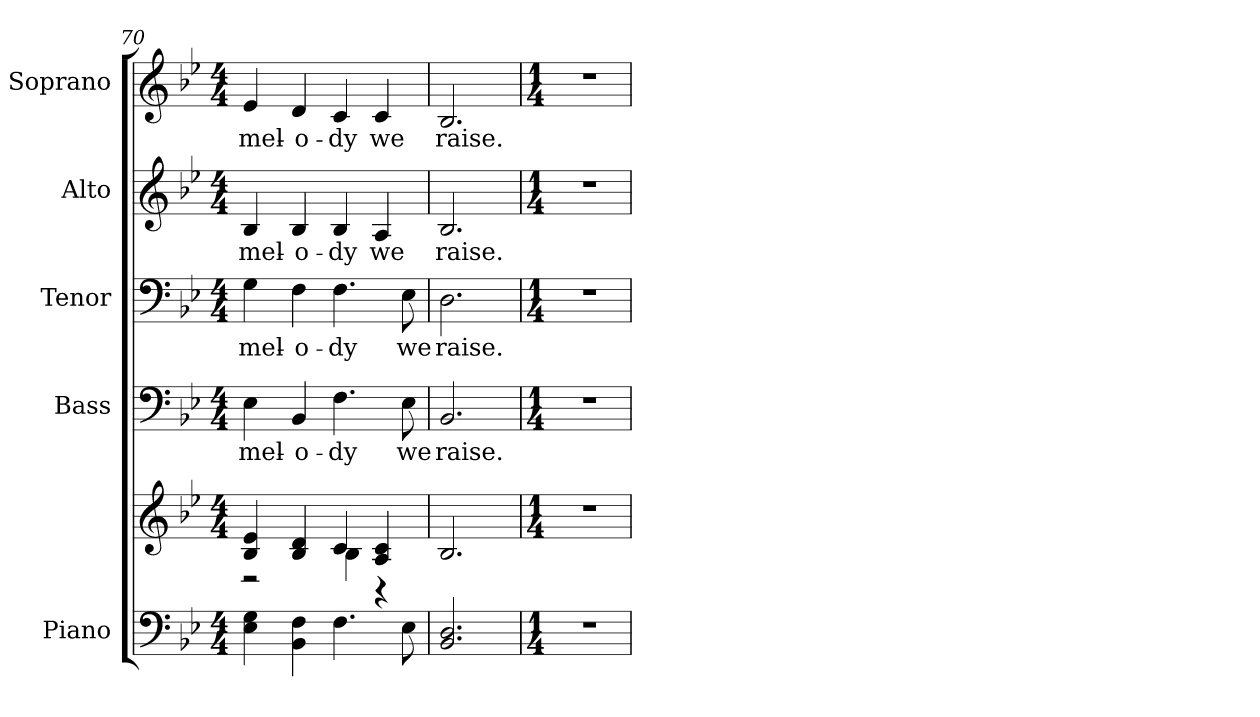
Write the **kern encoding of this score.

**kern	**kern	**kern	**text	**kern	**text	**kern	**text	**kern	**text
*part5	*part5	*part4	*part4	*part3	*part3	*part2	*part2	*part1	*part1
*staff6	*staff5	*staff4	*staff4	*staff3	*staff3	*staff2	*staff2	*staff1	*staff1
*I"Piano	*	*I"Bass	*	*I"Tenor	*	*I"Alto	*	*I"Soprano	*
*I'Pno.	*	*I'B.	*	*	*	*I'A.	*	*I'S.	*
*clefF4	*clefG2	*clefF4	*	*clefF4	*	*clefG2	*	*clefG2	*
*k[b-e-]	*k[b-e-]	*k[b-e-]	*	*k[b-e-]	*	*k[b-e-]	*	*k[b-e-]	*
*B-:	*B-:	*B-:	*	*B-:	*	*B-:	*	*B-:	*
*M4/4	*M4/4	*M4/4	*	*M4/4	*	*M4/4	*	*M4/4	*
=70	=70	=70	=70	=70	=70	=70	=70	=70	=70
*	*^	*	*	*	*	*	*	*	*
!	!	!	!	!LO:LY:b:color=#000000	!	!	!	!	!	!
!	!	!	!	!	!	!LO:LY:b:color=#000000	!	!	!	!
!	!	!	!	!	!	!	!	!LO:LY:b:color=#000000	!	!
!	!	!	!	!	!	!	!	!	!	!LO:LY:b:color=#000000
4E-i\ 4Gi	4B-i/ 4e-i	2r	4E-i\	mel-	4Gi\	mel-	4B-i/	mel-	4e-i/	mel-
!	!	!	!	!LO:LY:b:color=#000000	!	!	!	!	!	!
!	!	!	!	!	!	!LO:LY:b:color=#000000	!	!	!	!
!	!	!	!	!	!	!	!	!LO:LY:b:color=#000000	!	!
!	!	!	!	!	!	!	!	!	!	!LO:LY:b:color=#000000
4BB-i\ 4Fi	4B-i/ 4di	.	4BB-i/	-o-	4Fi\	-o-	4B-i/	-o-	4di/	-o-
!	!	!	!	!LO:LY:b:color=#000000	!	!	!	!	!	!
!	!	!	!	!	!	!LO:LY:b:color=#000000	!	!	!	!
!	!	!	!	!	!	!	!	!LO:LY:b:color=#000000	!	!
!	!	!	!	!	!	!	!	!	!	!LO:LY:b:color=#000000
4.Fi\	4ci/	4B-i\	4.Fi\	-dy	4.Fi\	-dy	4B-i/	-dy	4ci/	-dy
!	!	!	!	!	!	!	!	!LO:LY:b:color=#000000	!	!
!	!	!	!	!	!	!	!	!	!	!LO:LY:b:color=#000000
.	4Ai/ 4ci	4r	.	.	.	.	4Ai/	we	4ci/	we
!	!	!	!	!LO:LY:b:color=#000000	!	!	!	!	!	!
!	!	!	!	!	!	!LO:LY:b:color=#000000	!	!	!	!
8E-i\	.	.	8E-i\	we	8E-i\	we	.	.	.	.
*	*v	*v	*	*	*	*	*	*	*	*
!!LO:PB:g=z
=71	=71	=71	=71	=71	=71	=71	=71	=71	=71
!	!	!	!LO:LY:b:color=#000000	!	!	!	!	!	!
!	!	!	!	!	!LO:LY:b:color=#000000	!	!	!	!
!	!	!	!	!	!	!	!LO:LY:b:color=#000000	!	!
!	!	!	!	!	!	!	!	!	!LO:LY:b:color=#000000
2.BB-i/ 2.Di	2.B-i/	2.BB-i/	raise.	2.Di\	raise.	2.B-i/	raise.	2.B-i/	raise.
=72	=72	=72	=72	=72	=72	=72	=72	=72	=72
*M1/4	*M1/4	*M1/4	*	*M1/4	*	*M1/4	*	*M1/4	*
!LO:N:vis=1	!LO:N:vis=1	!LO:N:vis=1	!	!LO:N:vis=1	!	!LO:N:vis=1	!	!LO:N:vis=1	!
4r	4r	4r	.	4r	.	4r	.	4r	.
=	=	=	=	=	=	=	=	=	=
*-	*-	*-	*-	*-	*-	*-	*-	*-	*-
